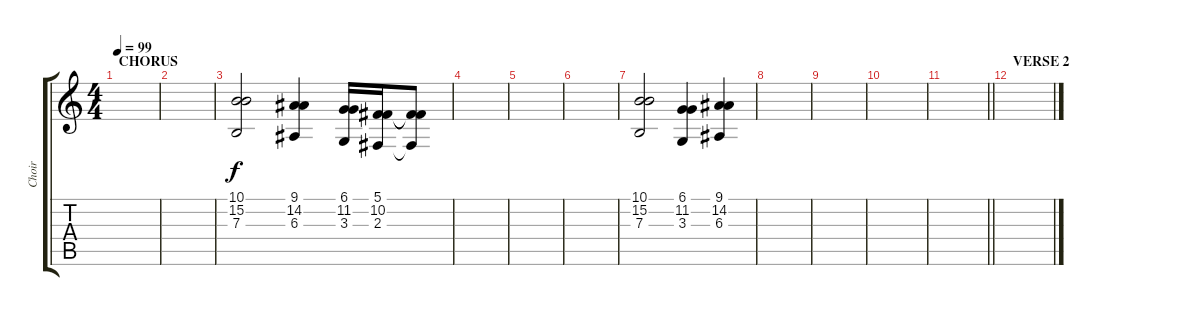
\track ("Choir" "Choir") {instrument choiraahs}
\staff {score tabs}
\tuning (Db4 Ab3 E3 B2 Gb2 Db2) {hide}
\ts (4 4)
\section ("" "CHORUS")
\tempo 99
\clef g2
\ks c
|
|
(10.1 15.2 7.3).2 (9.1 14.2 6.3).4 (6.1 11.2 3.3).16 (5.1 10.2 2.3).16 (5.1{t} 10.2{t} 2.3{t}).8 |
|
|
|
(10.1 15.2 7.3).2 (6.1 11.2 3.3).4 (9.1 14.2 6.3).4 |
|
|
|
\barLineRight lightlight
|
\section ("" "VERSE 2")
